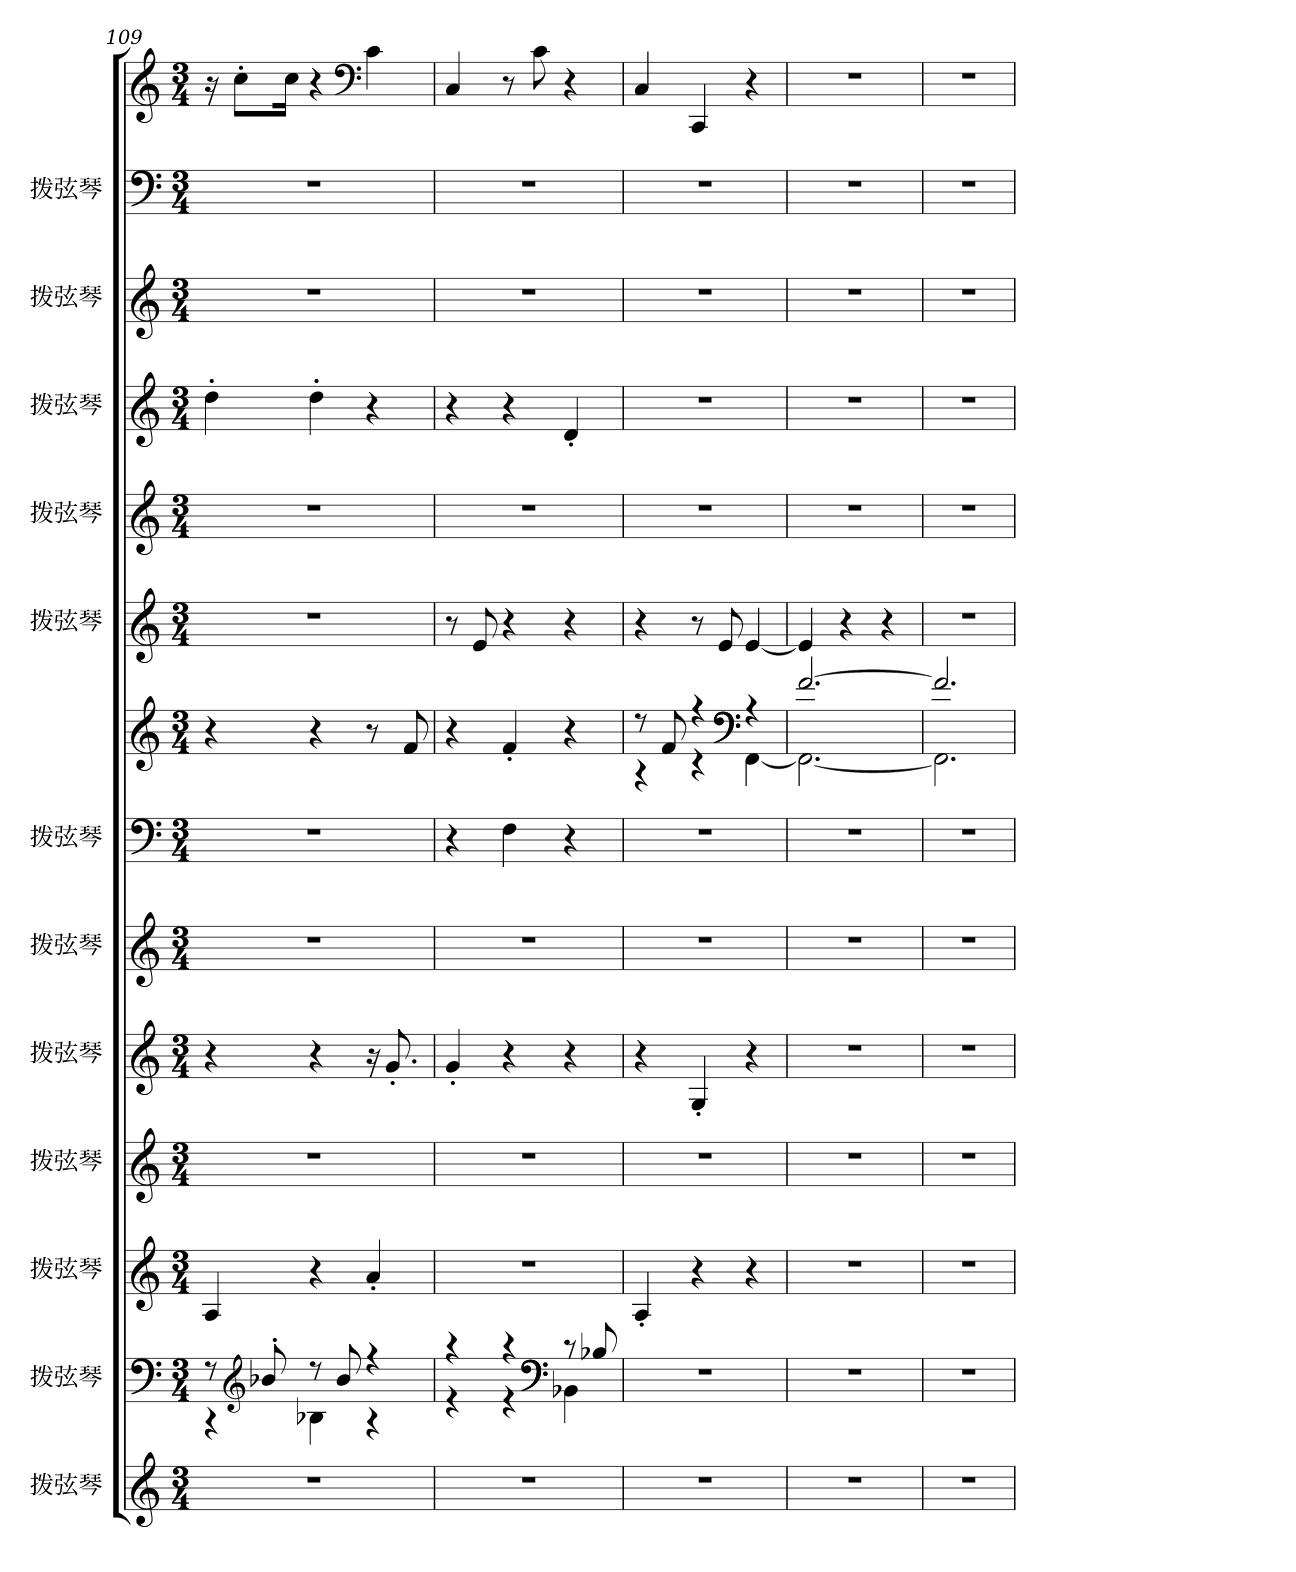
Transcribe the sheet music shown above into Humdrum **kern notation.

**kern	**kern	**kern	**kern	**kern	**kern	**kern	**kern	**kern	**kern	**kern	**kern	**kern	**kern
*part12	*part11	*part10	*part9	*part8	*part7	*part6	*part6	*part5	*part4	*part3	*part2	*part1	*part1
*staff14	*staff13	*staff12	*staff11	*staff10	*staff9	*staff8	*staff7	*staff6	*staff5	*staff4	*staff3	*staff2	*staff1
*I"拨弦琴	*I"拨弦琴	*I"拨弦琴	*I"拨弦琴	*I"拨弦琴	*I"拨弦琴	*I"拨弦琴	*	*I"拨弦琴	*I"拨弦琴	*I"拨弦琴	*I"拨弦琴	*I"拨弦琴	*
*clefG2	*clefF4	*clefG2	*clefG2	*clefG2	*clefG2	*clefF4	*clefG2	*clefG2	*clefG2	*clefG2	*clefG2	*clefF4	*clefG2
*k[]	*k[]	*k[]	*k[]	*k[]	*k[]	*k[]	*k[]	*k[]	*k[]	*k[]	*k[]	*k[]	*k[]
*M3/4	*M3/4	*M3/4	*M3/4	*M3/4	*M3/4	*M3/4	*M3/4	*M3/4	*M3/4	*M3/4	*M3/4	*M3/4	*M3/4
=109	=109	=109	=109	=109	=109	=109	=109	=109	=109	=109	=109	=109	=109
*	*^	*	*	*	*	*	*	*	*	*	*	*	*
2.r	8r	4r	4A/	2.r	4r	2.r	2.r	4r	2.r	2.r	4dd'\	2.r	2.r	16r
.	.	.	.	.	.	.	.	.	.	.	.	.	.	8cc'\L
*	*clefG2	*	*	*	*	*	*	*	*	*	*	*	*	*
.	8b-X'/	.	.	.	.	.	.	.	.	.	.	.	.	.
.	.	.	.	.	.	.	.	.	.	.	.	.	.	16cc\Jk
.	8r	4B-X\	4r	.	4r	.	.	4r	.	.	4dd'\	.	.	4r
.	8b-/	.	.	.	.	.	.	.	.	.	.	.	.	.
*	*	*	*	*	*	*	*	*	*	*	*	*	*	*clefF4
.	4r	4r	4a'/	.	16r	.	.	8r	.	.	4r	.	.	4c\
.	.	.	.	.	8.g'/	.	.	.	.	.	.	.	.	.
.	.	.	.	.	.	.	.	8f/	.	.	.	.	.	.
=110	=110	=110	=110	=110	=110	=110	=110	=110	=110	=110	=110	=110	=110	=110
2.r	4r	4r	2.r	2.r	4g'/	2.r	4r	4r	8r	2.r	4r	2.r	2.r	4C/
.	.	.	.	.	.	.	.	.	8e/	.	.	.	.	.
.	4r	4r	.	.	4r	.	4F\	4f'/	4r	.	4r	.	.	8r
.	.	.	.	.	.	.	.	.	.	.	.	.	.	8c\
*	*clefF4	*	*	*	*	*	*	*	*	*	*	*	*	*
.	8r	4BB-X\	.	.	4r	.	4r	4r	4r	.	4d'/	.	.	4r
.	8B-X/	.	.	.	.	.	.	.	.	.	.	.	.	.
*	*v	*v	*	*	*	*	*	*	*	*	*	*	*	*
=111	=111	=111	=111	=111	=111	=111	=111	=111	=111	=111	=111	=111	=111
*	*	*	*	*	*	*	*^	*	*	*	*	*	*
2.r	2.r	4A'/	2.r	4r	2.r	2.r	8r	4r	4r	2.r	2.r	2.r	2.r	4C/
.	.	.	.	.	.	.	8f/	.	.	.	.	.	.	.
.	.	4r	.	4G'/	.	.	4r	4r	8r	.	.	.	.	4CC/
.	.	.	.	.	.	.	.	.	8e/	.	.	.	.	.
*	*	*	*	*	*	*	*clefF4	*	*	*	*	*	*	*
.	.	4r	.	4r	.	.	4r	[4FF\	[4e/	.	.	.	.	4r
=112	=112	=112	=112	=112	=112	=112	=112	=112	=112	=112	=112	=112	=112	=112
2.r	2.r	2.r	2.r	2.r	2.r	2.r	[2.f/	2.FF\_	4e/]	2.r	2.r	2.r	2.r	2.r
.	.	.	.	.	.	.	.	.	4r	.	.	.	.	.
.	.	.	.	.	.	.	.	.	4r	.	.	.	.	.
!!LO:PB:g=z
=113	=113	=113	=113	=113	=113	=113	=113	=113	=113	=113	=113	=113	=113	=113
2.r	2.r	2.r	2.r	2.r	2.r	2.r	2.f/]	2.FF\]	2.r	2.r	2.r	2.r	2.r	2.r
*	*	*	*	*	*	*	*v	*v	*	*	*	*	*	*
=	=	=	=	=	=	=	=	=	=	=	=	=	=
*-	*-	*-	*-	*-	*-	*-	*-	*-	*-	*-	*-	*-	*-
